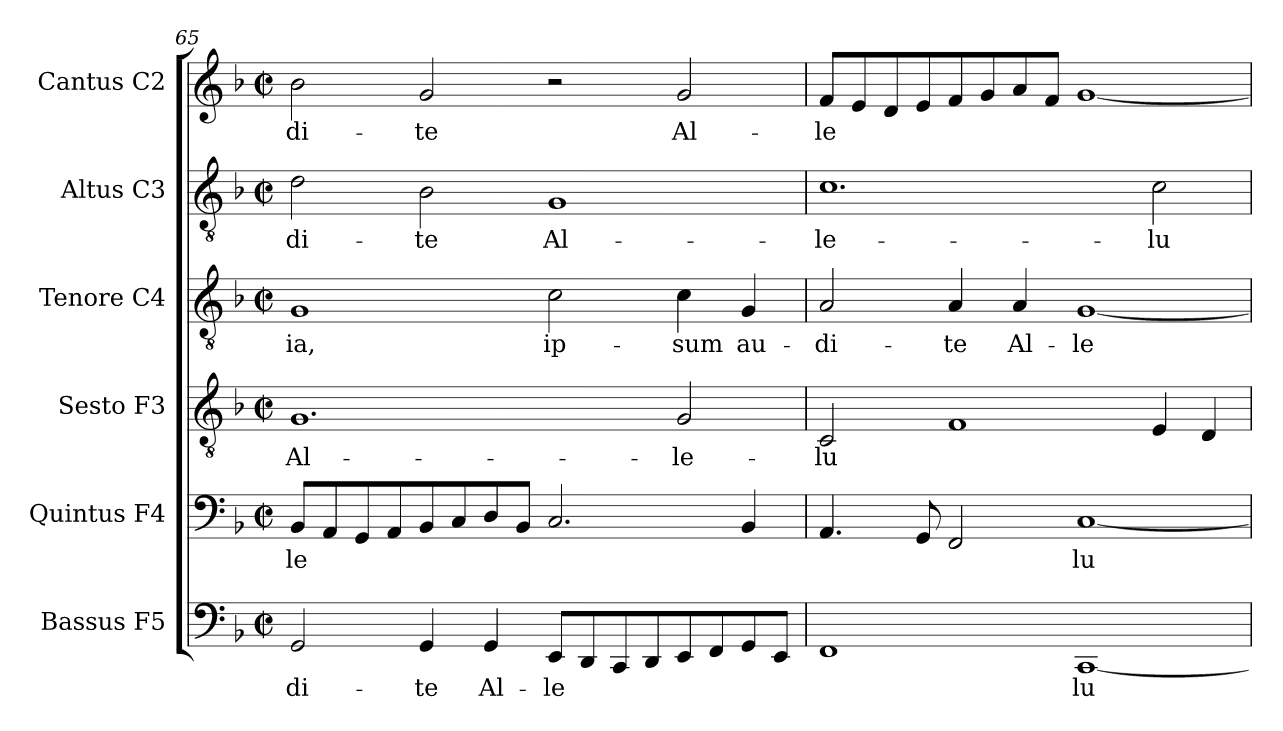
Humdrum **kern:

**kern	**text	**kern	**text	**kern	**text	**kern	**text	**kern	**text	**kern	**text
*part6	*part6	*part5	*part5	*part4	*part4	*part3	*part3	*part2	*part2	*part1	*part1
*staff6	*staff6	*staff5	*staff5	*staff4	*staff4	*staff3	*staff3	*staff2	*staff2	*staff1	*staff1
*I"Bassus  F5	*	*I"Quintus  F4	*	*I"Sesto  F3	*	*I"Tenore  C4	*	*I"Altus  C3	*	*I"Cantus  C2	*
!!LO:PB:g=z
*clefF4	*	*clefF4	*	*clefGv2	*	*clefGv2	*	*clefGv2	*	*clefG2	*
*k[b-]	*	*k[b-]	*	*k[b-]	*	*k[b-]	*	*k[b-]	*	*k[b-]	*
*F:	*	*F:	*	*F:	*	*F:	*	*F:	*	*F:	*
*M2/2	*	*M2/2	*	*M2/2	*	*M2/2	*	*M2/2	*	*M2/2	*
*met(c|)	*	*met(c|)	*	*met(c|)	*	*met(c|)	*	*met(c|)	*	*met(c|)	*
=65	=65	=65	=65	=65	=65	=65	=65	=65	=65	=65	=65
!	!LO:LY:b:cj	!	!LO:LY:b:cj	!	!LO:LY:b:cj	!	!LO:LY:b:cj	!	!LO:LY:b:cj	!	!LO:LY:b:cj
2GG/	-di-	8BB-/L	-le-	1.G	Al-	1G	-ia,	2d\	-di-	2b-\	-di-
!	!	!	!LO:LY:b:cj	!	!	!	!	!	!	!	!
.	.	8AA/	--	.	.	.	.	.	.	.	.
!	!	!	!LO:LY:b:cj	!	!	!	!	!	!	!	!
.	.	8GG/	--	.	.	.	.	.	.	.	.
!	!	!	!LO:LY:b:cj	!	!	!	!	!	!	!	!
.	.	8AA/	--	.	.	.	.	.	.	.	.
!	!LO:LY:b:cj	!	!LO:LY:b:cj	!	!	!	!	!	!LO:LY:b:cj	!	!LO:LY:b:cj
4GG/	-te	8BB-/	--	.	.	.	.	2B-\	-te	2g/	-te
!	!	!	!LO:LY:b:cj	!	!	!	!	!	!	!	!
.	.	8C/	--	.	.	.	.	.	.	.	.
!	!LO:LY:b:cj	!	!LO:LY:b:cj	!	!	!	!	!	!	!	!
4GG/	Al-	8D/	--	.	.	.	.	.	.	.	.
!	!	!	!LO:LY:b:cj	!	!	!	!	!	!	!	!
.	.	8BB-/J	--	.	.	.	.	.	.	.	.
!	!LO:LY:b:cj	!	!LO:LY:b:cj	!	!	!	!LO:LY:b:cj	!	!LO:LY:b:cj	!	!
8EE/L	-le-	2.C/	--	.	.	2c\	ip-	1G	Al-	2r	.
!	!LO:LY:b:cj	!	!	!	!	!	!	!	!	!	!
8DD/	--	.	.	.	.	.	.	.	.	.	.
!	!LO:LY:b:cj	!	!	!	!	!	!	!	!	!	!
8CC/	--	.	.	.	.	.	.	.	.	.	.
!	!LO:LY:b:cj	!	!	!	!	!	!	!	!	!	!
8DD/	--	.	.	.	.	.	.	.	.	.	.
!	!LO:LY:b:cj	!	!	!	!LO:LY:b:cj	!	!LO:LY:b:cj	!	!	!	!LO:LY:b:cj
8EE/	--	.	.	2G/	-le-	4c\	-sum	.	.	2g/	Al-
!	!LO:LY:b:cj	!	!	!	!	!	!	!	!	!	!
8FF/	--	.	.	.	.	.	.	.	.	.	.
!	!LO:LY:b:cj	!	!LO:LY:b:cj	!	!	!	!LO:LY:b:cj	!	!	!	!
8GG/	--	4BB-/	--	.	.	4G/	au-	.	.	.	.
!	!LO:LY:b:cj	!	!	!	!	!	!	!	!	!	!
8EE/J	--	.	.	.	.	.	.	.	.	.	.
=66	=66	=66	=66	=66	=66	=66	=66	=66	=66	=66	=66
!	!LO:LY:b:cj	!	!LO:LY:b:cj	!	!LO:LY:b:cj	!	!LO:LY:b:cj	!	!LO:LY:b:cj	!	!LO:LY:b:cj
1FF	--	4.AA/	--	2C/	-lu-	2A/	-di-	1.c	-le-	8f/L	-le-
!	!	!	!	!	!	!	!	!	!	!	!LO:LY:b:cj
.	.	.	.	.	.	.	.	.	.	8e/	--
!	!	!	!	!	!	!	!	!	!	!	!LO:LY:b:cj
.	.	.	.	.	.	.	.	.	.	8d/	--
!	!	!	!LO:LY:b:cj	!	!	!	!	!	!	!	!LO:LY:b:cj
.	.	8GG/	--	.	.	.	.	.	.	8e/	--
!	!	!	!LO:LY:b:cj	!	!LO:LY:b:cj	!	!LO:LY:b:cj	!	!	!	!LO:LY:b:cj
.	.	2FF/	--	1F	--	4A/	-te	.	.	8f/	--
!	!	!	!	!	!	!	!	!	!	!	!LO:LY:b:cj
.	.	.	.	.	.	.	.	.	.	8g/	--
!	!	!	!	!	!	!	!LO:LY:b:cj	!	!	!	!LO:LY:b:cj
.	.	.	.	.	.	4A/	Al-	.	.	8a/	--
!	!	!	!	!	!	!	!	!	!	!	!LO:LY:b:cj
.	.	.	.	.	.	.	.	.	.	8f/J	--
!	!LO:LY:b:cj	!	!LO:LY:b:cj	!	!	!	!LO:LY:b:cj	!	!	!	!LO:LY:b:cj
[<1CC	-lu-	[<1C	-lu-	.	.	[<1G	-le-	.	.	[<1g	--
!	!	!	!	!	!LO:LY:b:cj	!	!	!	!LO:LY:b:cj	!	!
.	.	.	.	4E/	--	.	.	2c\	-lu-	.	.
!	!	!	!	!	!LO:LY:b:cj	!	!	!	!	!	!
.	.	.	.	4D/	--	.	.	.	.	.	.
=	=	=	=	=	=	=	=	=	=	=	=
*-	*-	*-	*-	*-	*-	*-	*-	*-	*-	*-	*-
